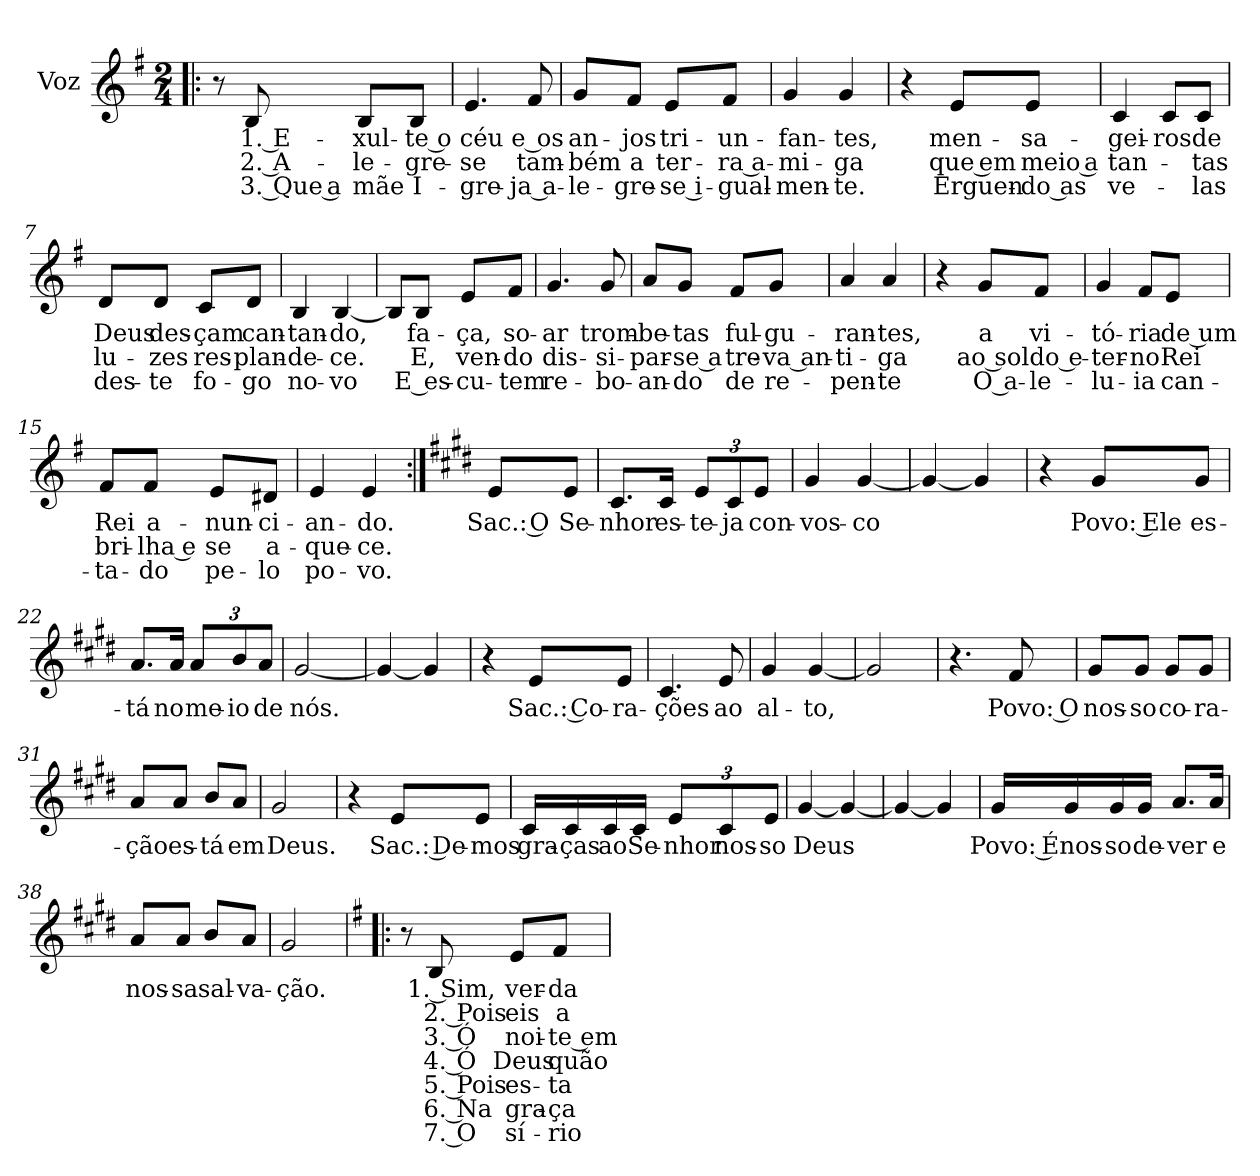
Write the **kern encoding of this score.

**kern	**text	**text	**text	**text	**text	**text	**text
*part1	*part1	*part1	*part1	*part1	*part1	*part1	*part1
*staff1	*staff1	*staff1	*staff1	*staff1	*staff1	*staff1	*staff1
*I"Voz	*	*	*	*	*	*	*
*I'Vo.	*	*	*	*	*	*	*
*clefG2	*	*	*	*	*	*	*
*k[f#]	*	*	*	*	*	*	*
*M2/4	*	*	*	*	*	*	*
*MM90	*	*	*	*	*	*	*
=1!|:	=1!|:	=1!|:	=1!|:	=1!|:	=1!|:	=1!|:	=1!|:
8r	.	.	.	.	.	.	.
!	!LO:LY:b	!LO:LY:b	!LO:LY:b	!	!	!	!
8B/	1. E-	2. A-	3. Que a	.	.	.	.
!	!LO:LY:b	!LO:LY:b	!LO:LY:b	!	!	!	!
8B/L	-xul-	-le-	mãe	.	.	.	.
!	!LO:LY:b	!LO:LY:b	!LO:LY:b	!	!	!	!
8B/J	-te o	-gre-	I-	.	.	.	.
=2	=2	=2	=2	=2	=2	=2	=2
!	!LO:LY:b	!LO:LY:b	!LO:LY:b	!	!	!	!
4.e/	céu	-se	-gre-	.	.	.	.
!	!LO:LY:b	!LO:LY:b	!LO:LY:b	!	!	!	!
8f#/	e os	tam-	-ja a-	.	.	.	.
=3	=3	=3	=3	=3	=3	=3	=3
!	!LO:LY:b	!LO:LY:b	!LO:LY:b	!	!	!	!
8g/L	an-	-bém	-le-	.	.	.	.
!	!LO:LY:b	!LO:LY:b	!LO:LY:b	!	!	!	!
8f#/J	-jos	a	-gre-	.	.	.	.
!	!LO:LY:b	!LO:LY:b	!LO:LY:b	!	!	!	!
8e/L	tri-	ter-	-se i-	.	.	.	.
!	!LO:LY:b	!LO:LY:b	!LO:LY:b	!	!	!	!
8f#/J	-un-	-ra a-	-gual-	.	.	.	.
=4	=4	=4	=4	=4	=4	=4	=4
!	!LO:LY:b	!LO:LY:b	!LO:LY:b	!	!	!	!
4g/	-fan-	-mi-	-men-	.	.	.	.
!	!LO:LY:b	!LO:LY:b	!LO:LY:b	!	!	!	!
4g/	-tes,	-ga	-te.	.	.	.	.
=5	=5	=5	=5	=5	=5	=5	=5
4r	.	.	.	.	.	.	.
!	!LO:LY:b	!LO:LY:b	!LO:LY:b	!	!	!	!
8e/L	men-	que em	Erguen-	.	.	.	.
!	!LO:LY:b	!LO:LY:b	!LO:LY:b	!	!	!	!
8e/J	-sa-	meio a	-do as	.	.	.	.
!!LO:LB:g=z
=6	=6	=6	=6	=6	=6	=6	=6
!	!LO:LY:b	!LO:LY:b	!LO:LY:b	!	!	!	!
4c/	-gei-	tan-	ve-	.	.	.	.
!	!LO:LY:b	!	!	!	!	!	!
8c/L	-ros	.	.	.	.	.	.
!	!LO:LY:b	!LO:LY:b	!LO:LY:b	!	!	!	!
8c/J	de	-tas	-las	.	.	.	.
=7	=7	=7	=7	=7	=7	=7	=7
!	!LO:LY:b	!LO:LY:b	!LO:LY:b	!	!	!	!
8d/L	Deus	lu-	des-	.	.	.	.
!	!LO:LY:b	!LO:LY:b	!LO:LY:b	!	!	!	!
8d/J	des-	-zes	-te	.	.	.	.
!	!LO:LY:b	!LO:LY:b	!LO:LY:b	!	!	!	!
8c/L	-çam	res-	fo-	.	.	.	.
!	!LO:LY:b	!LO:LY:b	!LO:LY:b	!	!	!	!
8d/J	can-	-plan-	-go	.	.	.	.
=8	=8	=8	=8	=8	=8	=8	=8
!	!LO:LY:b	!LO:LY:b	!LO:LY:b	!	!	!	!
4B/	-tan-	-de-	no-	.	.	.	.
!	!LO:LY:b	!LO:LY:b	!LO:LY:b	!	!	!	!
[4B/	-do,	-ce.	-vo	.	.	.	.
=9	=9	=9	=9	=9	=9	=9	=9
8B/L]	.	.	.	.	.	.	.
!	!LO:LY:b	!LO:LY:b	!LO:LY:b	!	!	!	!
8B/J	fa-	E,	E es-	.	.	.	.
!	!LO:LY:b	!LO:LY:b	!LO:LY:b	!	!	!	!
8e/L	-ça,	ven-	-cu-	.	.	.	.
!	!LO:LY:b	!LO:LY:b	!LO:LY:b	!	!	!	!
8f#/J	so-	-do	-tem	.	.	.	.
=10	=10	=10	=10	=10	=10	=10	=10
!	!LO:LY:b	!LO:LY:b	!LO:LY:b	!	!	!	!
4.g/	-ar	dis-	re-	.	.	.	.
!	!LO:LY:b	!LO:LY:b	!LO:LY:b	!	!	!	!
8g/	trom-	-si-	-bo-	.	.	.	.
=11	=11	=11	=11	=11	=11	=11	=11
!	!LO:LY:b	!LO:LY:b	!LO:LY:b	!	!	!	!
8a/L	-be-	-par-	-an-	.	.	.	.
!	!LO:LY:b	!LO:LY:b	!LO:LY:b	!	!	!	!
8g/J	-tas	-se a	-do	.	.	.	.
!	!LO:LY:b	!LO:LY:b	!LO:LY:b	!	!	!	!
8f#/L	ful-	tre-	de	.	.	.	.
!	!LO:LY:b	!LO:LY:b	!LO:LY:b	!	!	!	!
8g/J	-gu-	-va an-	re-	.	.	.	.
!!LO:LB:g=z
=12	=12	=12	=12	=12	=12	=12	=12
!	!LO:LY:b	!LO:LY:b	!LO:LY:b	!	!	!	!
4a/	-ran-	-ti-	-pen-	.	.	.	.
!	!LO:LY:b	!LO:LY:b	!LO:LY:b	!	!	!	!
4a/	-tes,	-ga	-te	.	.	.	.
=13	=13	=13	=13	=13	=13	=13	=13
4r	.	.	.	.	.	.	.
!	!LO:LY:b	!LO:LY:b	!LO:LY:b	!	!	!	!
8g/L	a	ao sol	O a-	.	.	.	.
!	!LO:LY:b	!LO:LY:b	!LO:LY:b	!	!	!	!
8f#/J	vi-	do e-	-le-	.	.	.	.
=14	=14	=14	=14	=14	=14	=14	=14
!	!LO:LY:b	!LO:LY:b	!LO:LY:b	!	!	!	!
4g/	-tó-	-ter-	-lu-	.	.	.	.
!	!LO:LY:b	!LO:LY:b	!LO:LY:b	!	!	!	!
8f#/L	-ria	-no	-ia	.	.	.	.
!	!LO:LY:b	!LO:LY:b	!LO:LY:b	!	!	!	!
8e/J	de um	Rei	can-	.	.	.	.
=15	=15	=15	=15	=15	=15	=15	=15
!	!LO:LY:b	!LO:LY:b	!LO:LY:b	!	!	!	!
8f#/L	Rei	bri-	-ta-	.	.	.	.
!	!LO:LY:b	!LO:LY:b	!LO:LY:b	!	!	!	!
8f#/J	a-	-lha e	-do	.	.	.	.
!	!LO:LY:b	!LO:LY:b	!LO:LY:b	!	!	!	!
8e/L	-nun-	se	pe-	.	.	.	.
!	!LO:LY:b	!LO:LY:b	!LO:LY:b	!	!	!	!
8d#X/J	-ci-	a-	-lo	.	.	.	.
=16	=16	=16	=16	=16	=16	=16	=16
!	!LO:LY:b	!LO:LY:b	!LO:LY:b	!	!	!	!
4e/	-an-	-que-	po-	.	.	.	.
!	!LO:LY:b	!LO:LY:b	!LO:LY:b	!	!	!	!
4e/	-do.	-ce.	-vo.	.	.	.	.
=17:|!	=17:|!	=17:|!	=17:|!	=17:|!	=17:|!	=17:|!	=17:|!
*k[f#c#g#d#]	*	*	*	*	*	*	*
*MM60	*	*	*	*	*	*	*
!	!LO:LY:b	!	!	!	!	!	!
8e/L	Sac.: O	.	.	.	.	.	.
!	!LO:LY:b	!	!	!	!	!	!
8e/J	Se-	.	.	.	.	.	.
=18	=18	=18	=18	=18	=18	=18	=18
!	!LO:LY:b	!	!	!	!	!	!
8.c#/L	-nhor	.	.	.	.	.	.
!	!LO:LY:b	!	!	!	!	!	!
16c#/Jk	es-	.	.	.	.	.	.
*Xbrackettup	*	*	*	*	*	*	*
!	!LO:LY:b	!	!	!	!	!	!
12e/L	-te-	.	.	.	.	.	.
!	!LO:LY:b	!	!	!	!	!	!
12c#/	-ja	.	.	.	.	.	.
!	!LO:LY:b	!	!	!	!	!	!
12e/J	con-	.	.	.	.	.	.
!!LO:LB:g=z
=19	=19	=19	=19	=19	=19	=19	=19
!	!LO:LY:b	!	!	!	!	!	!
4g#/	-vos-	.	.	.	.	.	.
!	!LO:LY:b	!	!	!	!	!	!
[4g#/	-co	.	.	.	.	.	.
=20	=20	=20	=20	=20	=20	=20	=20
4g#/_	.	.	.	.	.	.	.
4g#/]	.	.	.	.	.	.	.
=21	=21	=21	=21	=21	=21	=21	=21
4r	.	.	.	.	.	.	.
!	!LO:LY:b	!	!	!	!	!	!
8g#/L	Povo: Ele	.	.	.	.	.	.
!	!LO:LY:b	!	!	!	!	!	!
8g#/J	es-	.	.	.	.	.	.
=22	=22	=22	=22	=22	=22	=22	=22
!	!LO:LY:b	!	!	!	!	!	!
8.a/L	-tá	.	.	.	.	.	.
!	!LO:LY:b	!	!	!	!	!	!
16a/Jk	no	.	.	.	.	.	.
!	!LO:LY:b	!	!	!	!	!	!
12a/L	me-	.	.	.	.	.	.
!	!LO:LY:b	!	!	!	!	!	!
12b/	-io	.	.	.	.	.	.
!	!LO:LY:b	!	!	!	!	!	!
12a/J	de	.	.	.	.	.	.
=23	=23	=23	=23	=23	=23	=23	=23
!	!LO:LY:b	!	!	!	!	!	!
[2g#/	nós.	.	.	.	.	.	.
=24	=24	=24	=24	=24	=24	=24	=24
4g#/_	.	.	.	.	.	.	.
4g#/]	.	.	.	.	.	.	.
=25	=25	=25	=25	=25	=25	=25	=25
4r	.	.	.	.	.	.	.
!	!LO:LY:b	!	!	!	!	!	!
8e/L	Sac.: Co-	.	.	.	.	.	.
!	!LO:LY:b	!	!	!	!	!	!
8e/J	-ra-	.	.	.	.	.	.
=26	=26	=26	=26	=26	=26	=26	=26
!	!LO:LY:b	!	!	!	!	!	!
4.c#/	-ções	.	.	.	.	.	.
!	!LO:LY:b	!	!	!	!	!	!
8e/	ao	.	.	.	.	.	.
=27	=27	=27	=27	=27	=27	=27	=27
!	!LO:LY:b	!	!	!	!	!	!
4g#/	al-	.	.	.	.	.	.
!	!LO:LY:b	!	!	!	!	!	!
[4g#/	-to,	.	.	.	.	.	.
=28	=28	=28	=28	=28	=28	=28	=28
2g#/]	.	.	.	.	.	.	.
!!LO:LB:g=z
=29	=29	=29	=29	=29	=29	=29	=29
4.r	.	.	.	.	.	.	.
!	!LO:LY:b	!	!	!	!	!	!
8f#/	Povo: O	.	.	.	.	.	.
=30	=30	=30	=30	=30	=30	=30	=30
!	!LO:LY:b	!	!	!	!	!	!
8g#/L	nos-	.	.	.	.	.	.
!	!LO:LY:b	!	!	!	!	!	!
8g#/J	-so	.	.	.	.	.	.
!	!LO:LY:b	!	!	!	!	!	!
8g#/L	co-	.	.	.	.	.	.
!	!LO:LY:b	!	!	!	!	!	!
8g#/J	-ra-	.	.	.	.	.	.
=31	=31	=31	=31	=31	=31	=31	=31
!	!LO:LY:b	!	!	!	!	!	!
8a/L	-ção	.	.	.	.	.	.
!	!LO:LY:b	!	!	!	!	!	!
8a/J	es-	.	.	.	.	.	.
!	!LO:LY:b	!	!	!	!	!	!
8b/L	-tá	.	.	.	.	.	.
!	!LO:LY:b	!	!	!	!	!	!
8a/J	em	.	.	.	.	.	.
=32	=32	=32	=32	=32	=32	=32	=32
!	!LO:LY:b	!	!	!	!	!	!
2g#/	Deus.	.	.	.	.	.	.
=33	=33	=33	=33	=33	=33	=33	=33
4r	.	.	.	.	.	.	.
!	!LO:LY:b	!	!	!	!	!	!
8e/L	Sac.: De-	.	.	.	.	.	.
!	!LO:LY:b	!	!	!	!	!	!
8e/J	-mos	.	.	.	.	.	.
=34	=34	=34	=34	=34	=34	=34	=34
!	!LO:LY:b	!	!	!	!	!	!
16c#/LL	gra-	.	.	.	.	.	.
!	!LO:LY:b	!	!	!	!	!	!
16c#/	-ças	.	.	.	.	.	.
!	!LO:LY:b	!	!	!	!	!	!
16c#/	ao	.	.	.	.	.	.
!	!LO:LY:b	!	!	!	!	!	!
16c#/JJ	Se-	.	.	.	.	.	.
!	!LO:LY:b	!	!	!	!	!	!
12e/L	-nhor	.	.	.	.	.	.
!	!LO:LY:b	!	!	!	!	!	!
12c#/	nos-	.	.	.	.	.	.
!	!LO:LY:b	!	!	!	!	!	!
12e/J	-so	.	.	.	.	.	.
=35	=35	=35	=35	=35	=35	=35	=35
!	!LO:LY:b	!	!	!	!	!	!
[4g#/	Deus	.	.	.	.	.	.
4g#/_	.	.	.	.	.	.	.
=36	=36	=36	=36	=36	=36	=36	=36
4g#/_	.	.	.	.	.	.	.
4g#/]	.	.	.	.	.	.	.
!!LO:LB:g=z
=37	=37	=37	=37	=37	=37	=37	=37
!	!LO:LY:b	!	!	!	!	!	!
16g#/LL	Povo: É	.	.	.	.	.	.
!	!LO:LY:b	!	!	!	!	!	!
16g#/	nos-	.	.	.	.	.	.
!	!LO:LY:b	!	!	!	!	!	!
16g#/	-so	.	.	.	.	.	.
!	!LO:LY:b	!	!	!	!	!	!
16g#/JJ	de-	.	.	.	.	.	.
!	!LO:LY:b	!	!	!	!	!	!
8.a/L	-ver	.	.	.	.	.	.
!	!LO:LY:b	!	!	!	!	!	!
16a/Jk	e	.	.	.	.	.	.
=38	=38	=38	=38	=38	=38	=38	=38
!	!LO:LY:b	!	!	!	!	!	!
8a/L	nos-	.	.	.	.	.	.
!	!LO:LY:b	!	!	!	!	!	!
8a/J	-sa	.	.	.	.	.	.
!	!LO:LY:b	!	!	!	!	!	!
8b/L	sal-	.	.	.	.	.	.
!	!LO:LY:b	!	!	!	!	!	!
8a/J	-va-	.	.	.	.	.	.
=39	=39	=39	=39	=39	=39	=39	=39
!	!LO:LY:b	!	!	!	!	!	!
2g#/	-ção.	.	.	.	.	.	.
=40!|:	=40!|:	=40!|:	=40!|:	=40!|:	=40!|:	=40!|:	=40!|:
*k[f#]	*	*	*	*	*	*	*
*MM90	*	*	*	*	*	*	*
8r	.	.	.	.	.	.	.
!	!LO:LY:b	!LO:LY:b	!LO:LY:b	!LO:LY:b	!LO:LY:b	!LO:LY:b	!LO:LY:b
8B/	1. Sim,	2. Pois	3. Ó	4. Ó	5. Pois	6. Na	7. O
!	!LO:LY:b	!LO:LY:b	!LO:LY:b	!LO:LY:b	!LO:LY:b	!LO:LY:b	!LO:LY:b
8e/L	ver-	eis	noi-	Deus	es-	gra-	sí-
!	!LO:LY:b	!LO:LY:b	!LO:LY:b	!LO:LY:b	!LO:LY:b	!LO:LY:b	!LO:LY:b
8f#/J	-da-	a-	-te em	quão	-ta	-ça	-rio
=	=	=	=	=	=	=	=
*-	*-	*-	*-	*-	*-	*-	*-
